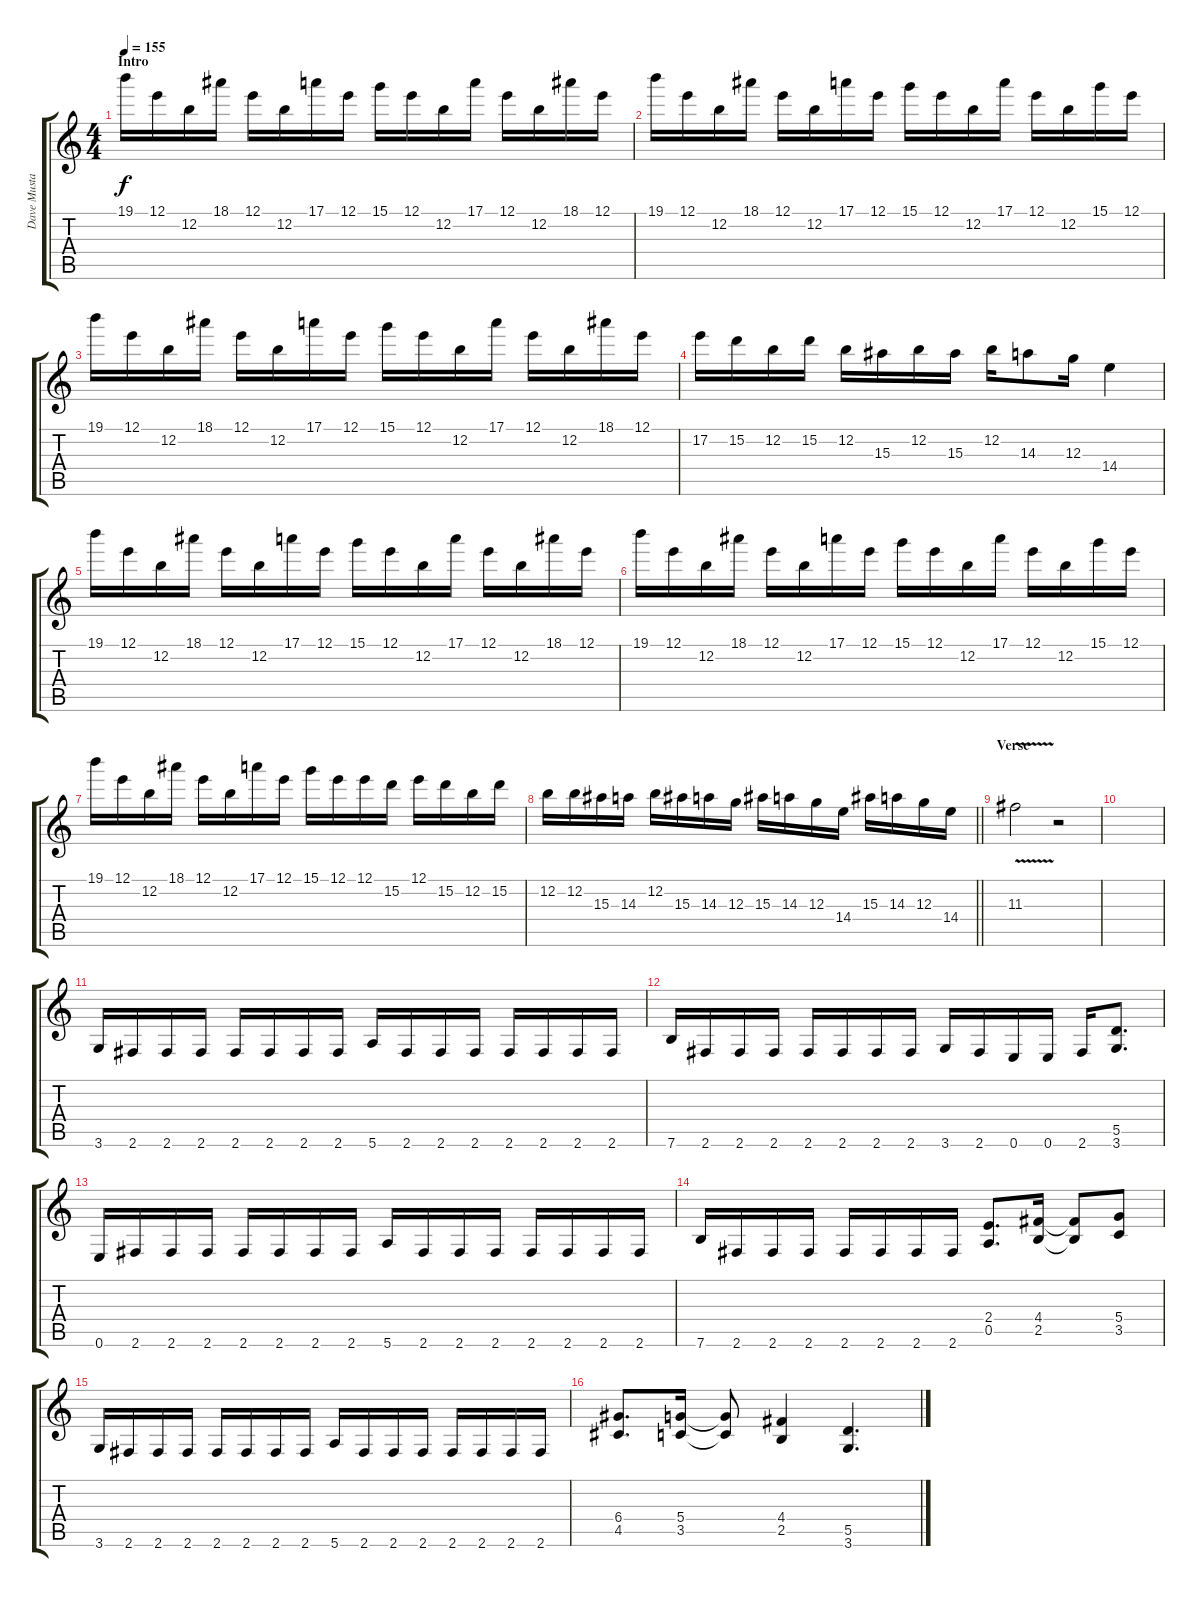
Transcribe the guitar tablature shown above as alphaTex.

\track ("Dave Mustaine" "Dave Musta") {instrument distortionguitar}
\staff {score tabs}
\tuning (E4 B3 G3 D3 A2 E2) {hide}
\ts (4 4)
\section ("" "Intro")
\tempo 155
\clef g2
\ks c
19.1.16{dy f instrument distortionguitar} 12.1.16 12.2.16 18.1.16 12.1.16 12.2.16 17.1.16 12.1.16 15.1.16 12.1.16 12.2.16 17.1.16 12.1.16 12.2.16 18.1.16 12.1.16 |
19.1.16 12.1.16 12.2.16 18.1.16 12.1.16 12.2.16 17.1.16 12.1.16 15.1.16 12.1.16 12.2.16 17.1.16 12.1.16 12.2.16 15.1.16 12.1.16 |
19.1.16 12.1.16 12.2.16 18.1.16 12.1.16 12.2.16 17.1.16 12.1.16 15.1.16 12.1.16 12.2.16 17.1.16 12.1.16 12.2.16 18.1.16 12.1.16 |
17.2.16 15.2.16 12.2.16 15.2.16 12.2.16 15.3.16 12.2.16 15.3.16 12.2.16 14.3.8 12.3.16 14.4.4 |
19.1.16 12.1.16 12.2.16 18.1.16 12.1.16 12.2.16 17.1.16 12.1.16 15.1.16 12.1.16 12.2.16 17.1.16 12.1.16 12.2.16 18.1.16 12.1.16 |
19.1.16 12.1.16 12.2.16 18.1.16 12.1.16 12.2.16 17.1.16 12.1.16 15.1.16 12.1.16 12.2.16 17.1.16 12.1.16 12.2.16 15.1.16 12.1.16 |
19.1.16 12.1.16 12.2.16 18.1.16 12.1.16 12.2.16 17.1.16 12.1.16 15.1.16 12.1.16 12.1.16 15.2.16 12.1.16 15.2.16 12.2.16 15.2.16 |
\barLineRight lightlight
12.2.16 12.2.16 15.3.16 14.3.16 12.2.16 15.3.16 14.3.16 12.3.16 15.3.16 14.3.16 12.3.16 14.4.16 15.3.16 14.3.16 12.3.16 14.4.16 |
\section ("" "Verse")
11.3{v}.2 r.2 |
|
3.6.16 2.6.16 2.6.16 2.6.16 2.6.16 2.6.16 2.6.16 2.6.16 5.6.16 2.6.16 2.6.16 2.6.16 2.6.16 2.6.16 2.6.16 2.6.16 |
7.6.16 2.6.16 2.6.16 2.6.16 2.6.16 2.6.16 2.6.16 2.6.16 3.6.16 2.6.16 0.6.16 0.6.16 2.6.16 (5.5 3.6).8{d} |
0.6.16 2.6.16 2.6.16 2.6.16 2.6.16 2.6.16 2.6.16 2.6.16 5.6.16 2.6.16 2.6.16 2.6.16 2.6.16 2.6.16 2.6.16 2.6.16 |
7.6.16 2.6.16 2.6.16 2.6.16 2.6.16 2.6.16 2.6.16 2.6.16 (2.4 0.5).8{d} (4.4 2.5).16 (4.4{t} 2.5{t}).8 (5.4 3.5).8 |
3.6.16 2.6.16 2.6.16 2.6.16 2.6.16 2.6.16 2.6.16 2.6.16 5.6.16 2.6.16 2.6.16 2.6.16 2.6.16 2.6.16 2.6.16 2.6.16 |
(6.4 4.5).8{d} (5.4 3.5).16 (5.4{t} 3.5{t}).8 (4.4 2.5).4 (5.5 3.6).4{d}
